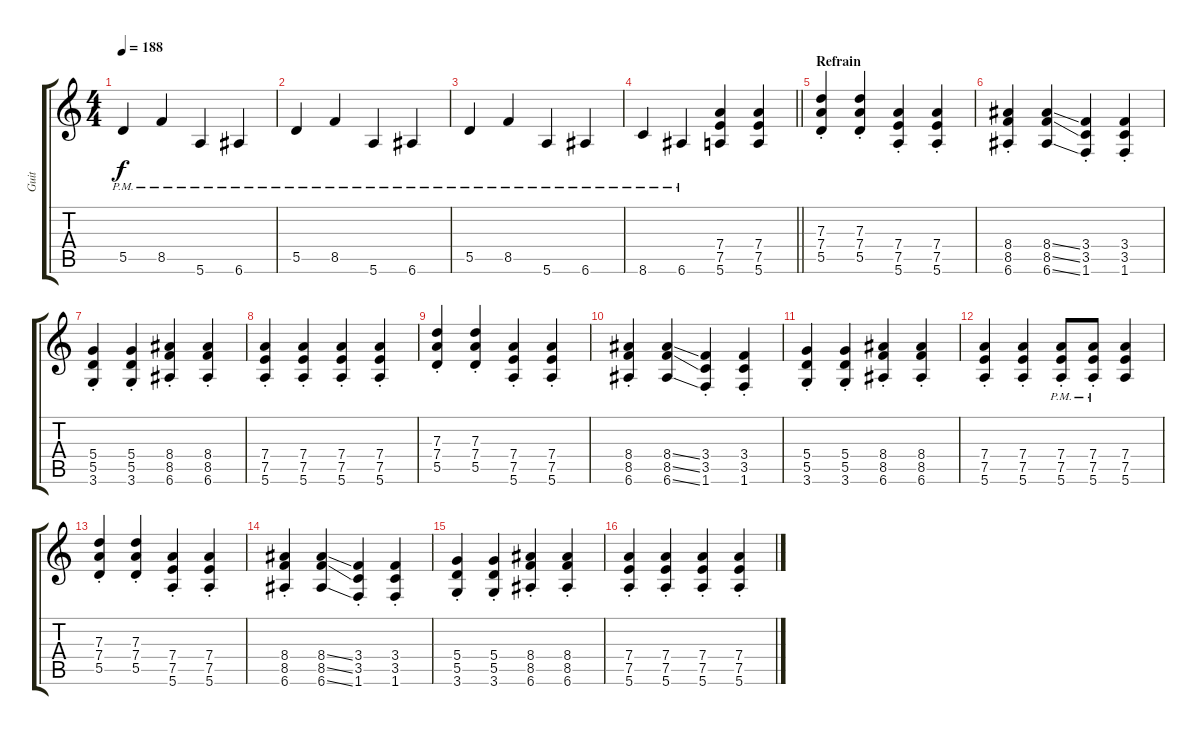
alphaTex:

\track ("Guit" "Guit") {instrument distortionguitar}
\staff {score tabs}
\tuning (E4 B3 G3 D3 A2 E2) {hide}
\ts (4 4)
\tempo 188
\clef g2
\ks c
5.5{pm}.4{dy f} 8.5{pm}.4 5.6{pm}.4 6.6{pm}.4 |
5.5{pm}.4 8.5{pm}.4 5.6{pm}.4 6.6{pm}.4 |
5.5{pm}.4 8.5{pm}.4 5.6{pm}.4 6.6{pm}.4 |
\barLineRight lightlight
8.6{pm}.4 6.6{pm}.4 (7.4 7.5 5.6).4 (7.4 7.5 5.6).4 |
\section ("" "Refrain")
(7.3{st} 7.4{st} 5.5{st}).4 (7.3{st} 7.4{st} 5.5{st}).4 (7.4{st} 7.5{st} 5.6{st}).4 (7.4{st} 7.5{st} 5.6{st}).4 |
(8.4{st} 8.5{st} 6.6{st}).4 (8.4{ss} 8.5{ss} 6.6{ss}).4 (3.4{st} 3.5{st} 1.6{st}).4 (3.4{st} 3.5{st} 1.6{st}).4 |
(5.4{st} 5.5{st} 3.6{st}).4 (5.4{st} 5.5{st} 3.6{st}).4 (8.4{st} 8.5{st} 6.6{st}).4 (8.4{st} 8.5{st} 6.6{st}).4 |
(7.4{st} 7.5{st} 5.6{st}).4 (7.4{st} 7.5{st} 5.6{st}).4 (7.4{st} 7.5{st} 5.6).4 (7.4{st} 7.5{st} 5.6).4 |
(7.3{st} 7.4{st} 5.5{st}).4 (7.3{st} 7.4{st} 5.5{st}).4 (7.4{st} 7.5{st} 5.6{st}).4 (7.4{st} 7.5{st} 5.6{st}).4 |
(8.4{st} 8.5{st} 6.6{st}).4 (8.4{ss} 8.5{ss} 6.6{ss}).4 (3.4{st} 3.5{st} 1.6{st}).4 (3.4{st} 3.5{st} 1.6{st}).4 |
(5.4{st} 5.5{st} 3.6{st}).4 (5.4{st} 5.5{st} 3.6{st}).4 (8.4{st} 8.5{st} 6.6{st}).4 (8.4{st} 8.5{st} 6.6{st}).4 |
(7.4{st} 7.5{st} 5.6{st}).4 (7.4{st} 7.5{st} 5.6{st}).4 (7.4{pm st} 7.5{pm st} 5.6).8 (7.4{pm st} 7.5{pm st} 5.6).8 (7.4 7.5 5.6).4 |
(7.3{st} 7.4{st} 5.5{st}).4 (7.3{st} 7.4{st} 5.5{st}).4 (7.4{st} 7.5{st} 5.6{st}).4 (7.4{st} 7.5{st} 5.6{st}).4 |
(8.4{st} 8.5{st} 6.6{st}).4 (8.4{ss} 8.5{ss} 6.6{ss}).4 (3.4{st} 3.5{st} 1.6{st}).4 (3.4{st} 3.5{st} 1.6{st}).4 |
(5.4{st} 5.5{st} 3.6{st}).4 (5.4{st} 5.5{st} 3.6{st}).4 (8.4{st} 8.5{st} 6.6{st}).4 (8.4{st} 8.5{st} 6.6{st}).4 |
(7.4{st} 7.5{st} 5.6{st}).4 (7.4{st} 7.5{st} 5.6{st}).4 (7.4{st} 7.5{st} 5.6).4 (7.4{st} 7.5{st} 5.6).4
